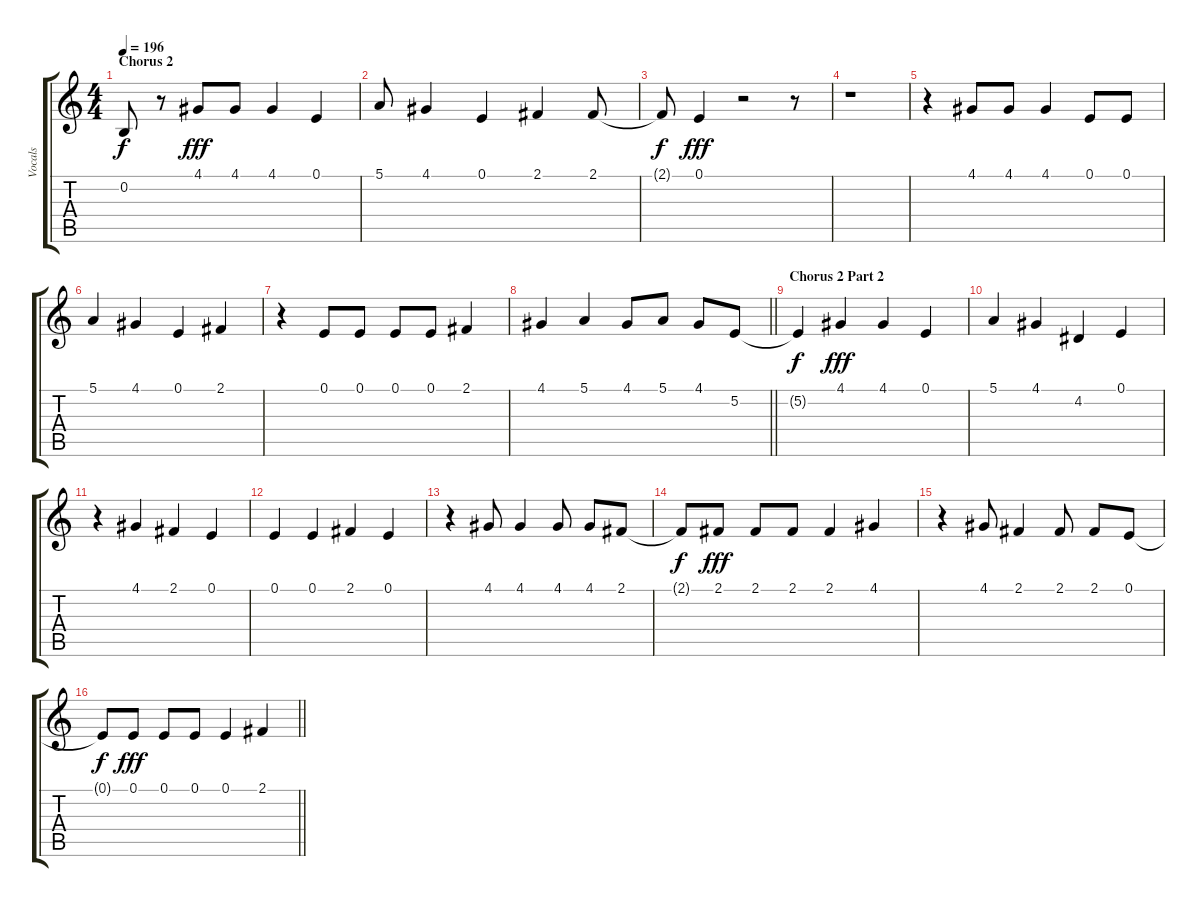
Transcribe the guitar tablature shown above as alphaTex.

\track ("Vocals" "Vocals") {instrument oboe}
\staff {score tabs}
\tuning (E4 B3 G3 D3 A2 E2) {hide}
\ts (4 4)
\section ("" "Chorus 2")
\tempo 196
\clef g2
\ks c
0.2{t}.8{dy f} r.8 4.1.8{dy fff} 4.1.8 4.1.4 0.1.4 |
5.1.8 4.1.4 0.1.4 2.1.4 2.1.8 |
2.1{t}.8{dy f} 0.1.4{dy fff} r.2 r.8 |
r.1 |
r.4 4.1.8 4.1.8 4.1.4 0.1.8 0.1.8 |
5.1.4 4.1.4 0.1.4 2.1.4 |
r.4 0.1.8 0.1.8 0.1.8 0.1.8 2.1.4 |
\barLineRight lightlight
4.1.4 5.1.4 4.1.8 5.1.8 4.1.8 5.2.8 |
\section ("" "Chorus 2 Part 2")
5.2{t}.4{dy f} 4.1.4{dy fff} 4.1.4 0.1.4 |
5.1.4 4.1.4 4.2.4 0.1.4 |
r.4 4.1.4 2.1.4 0.1.4 |
0.1.4 0.1.4 2.1.4 0.1.4 |
r.4 4.1.8 4.1.4 4.1.8 4.1.8 2.1.8 |
2.1{t}.8{dy f} 2.1.8{dy fff} 2.1.8 2.1.8 2.1.4 4.1.4 |
r.4 4.1.8 2.1.4 2.1.8 2.1.8 0.1.8 |
\barLineRight lightlight
0.1{t}.8{dy f} 0.1.8{dy fff} 0.1.8 0.1.8 0.1.4 2.1.4
